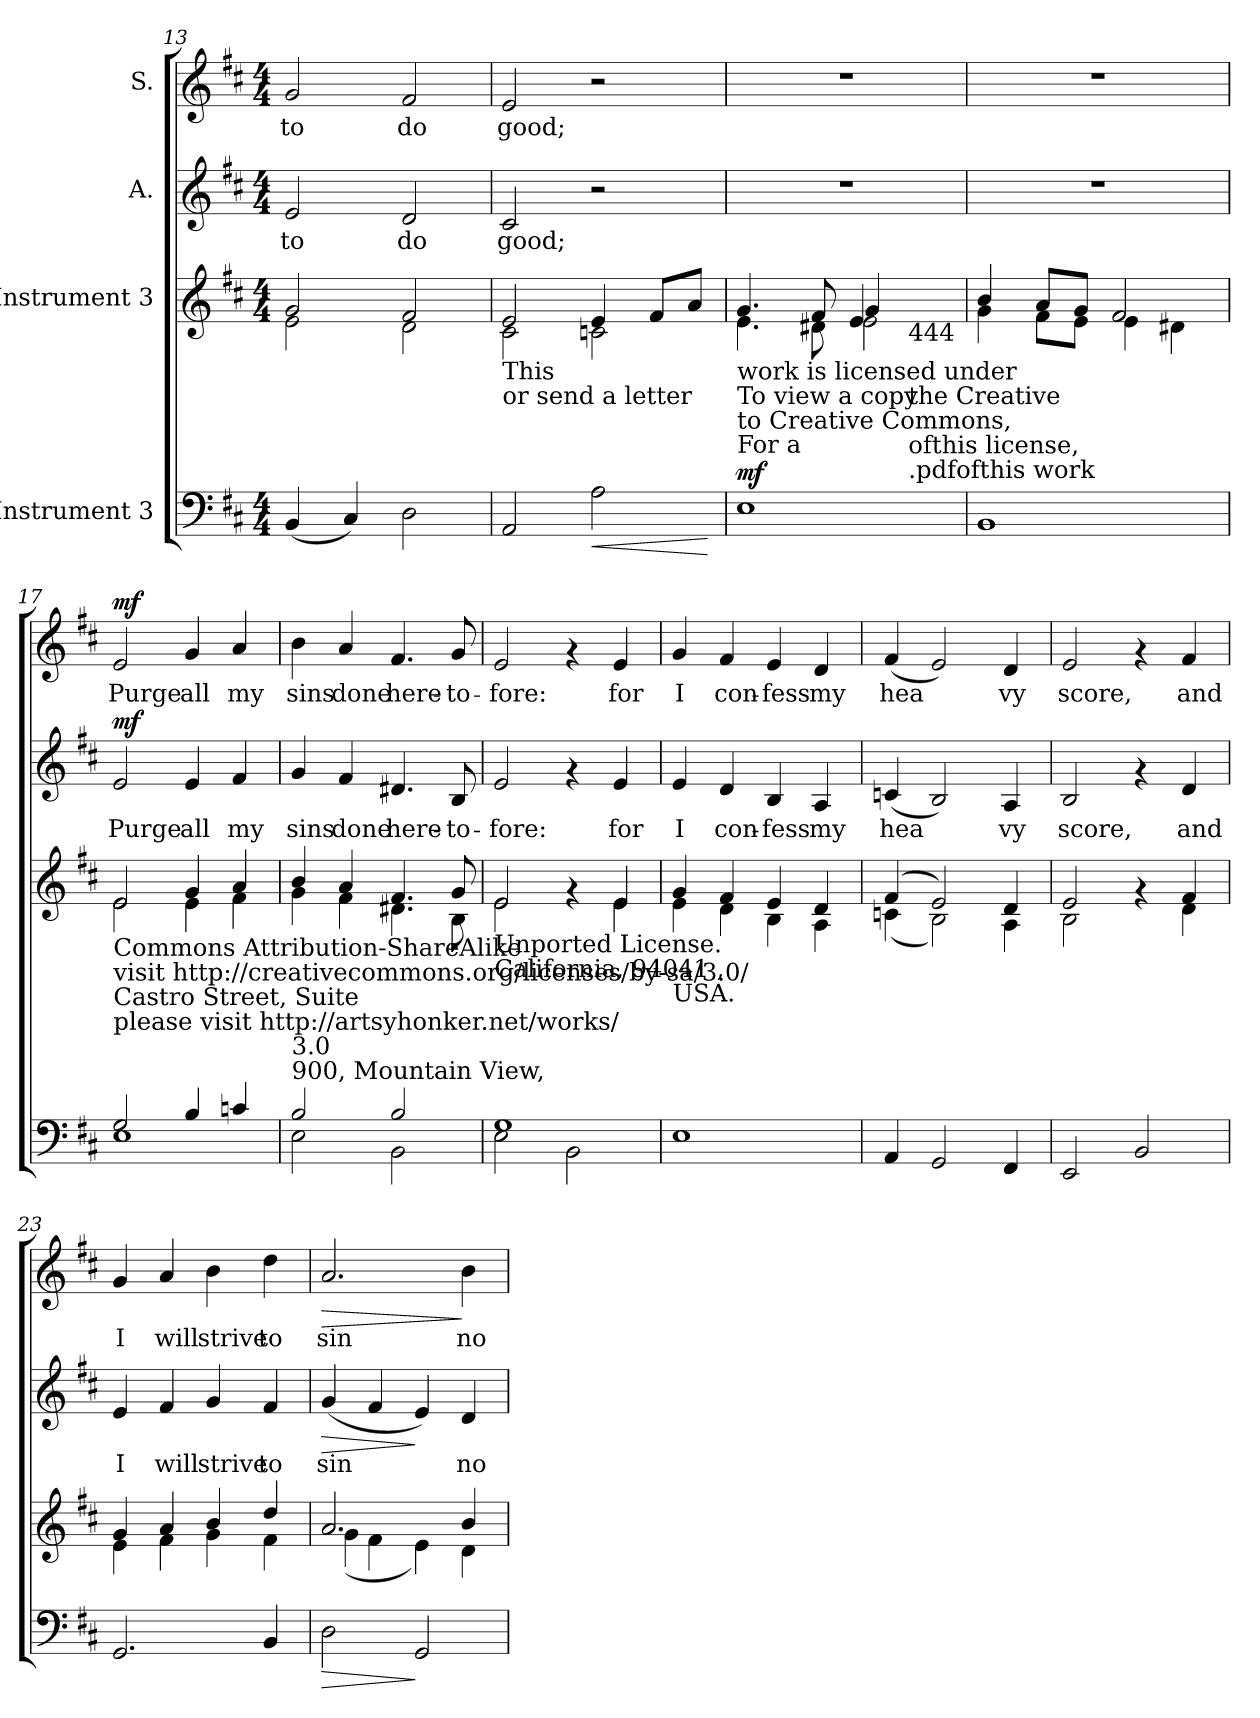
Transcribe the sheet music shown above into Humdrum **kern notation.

**kern	**dynam	**kern	**kern	**text	**dynam	**kern	**text	**dynam
*part4	*part4	*part3	*part2	*part2	*part2	*part1	*part1	*part1
*staff4	*staff4	*staff3	*staff2	*staff2	*staff2	*staff1	*staff1	*staff1
*I"Instrument 3	*	*I"Instrument 3	*I"A.	*	*	*I"S.	*	*
!!LO:LB:g=z
*clefF4	*	*clefG2	*clefG2	*	*	*clefG2	*	*
*k[f#c#]	*	*k[f#c#]	*k[f#c#]	*	*	*k[f#c#]	*	*
*D:	*	*D:	*D:	*	*	*D:	*	*
*M4/4	*	*M4/4	*M4/4	*	*	*M4/4	*	*
=13	=13	=13	=13	=13	=13	=13	=13	=13
*	*	*^	*	*	*	*	*	*
!	!	!	!	!	!LO:LY:b:cj	!	!	!LO:LY:b:cj	!
(<4BB/	.	2g/	2e\	2e/	to	.	2g/	to	.
4C#/)	.	.	.	.	.	.	.	.	.
!	!	!	!	!	!LO:LY:b:cj	!	!	!LO:LY:b:cj	!
2D\	.	2f#/	2d\	2d/	do	.	2f#/	do	.
=14	=14	=14	=14	=14	=14	=14	=14	=14	=14
!	!	!LO:TX:b:t=This	!	!	!	!	!	!	!
!	!	!LO:TX:b:t=or send a letter	!	!	!	!	!	!	!
!	!	!	!	!	!LO:LY:b:cj	!	!	!LO:LY:b:cj	!
2AA/	.	2e/	2c#\	2c#/	good;	.	2e/	good;	.
!	!LO:HP:b	!	!	!	!	!	!	!	!
2A\	<	4e/	2cn\	2r	.	.	2r	.	.
.	.	8f#/L	.	.	.	.	.	.	.
.	.	8a/J	.	.	.	.	.	.	.
*	*	*v	*v	*	*	*	*	*	*
.	[	.	.	.	.	.	.	.
=15	=15	=15	=15	=15	=15	=15	=15	=15
*	*	*^	*	*	*	*	*	*
*	*	*	*^	*	*	*	*	*	*
!	!	!LO:TX:b:t=work is licensed under	!	!	!	!	!	!	!	!
!	!	!LO:TX:b:t=To view a copy	!	!	!	!	!	!	!	!
!	!	!LO:TX:b:t=to Creative Commons,	!	!	!	!	!	!	!	!
!	!	!LO:TX:b:t=For a	!	!	!	!	!	!	!	!
!	!LO:DY:a	!	!	!	!	!	!	!	!	!
1E	mf	4.g/	4.e\	2ryy	1r	.	.	1r	.	.
.	.	8f#/	8d#X\	.	.	.	.	.	.	.
.	.	4e/	2e\	4g/	.	.	.	.	.	.
!	!	!LO:TX:b:t=the Creative	!	!	!	!	!	!	!	!
!	!	!LO:TX:b:t=ofthis license,	!	!	!	!	!	!	!	!
!	!	!LO:TX:b:t=444	!	!	!	!	!	!	!	!
!	!	!LO:TX:b:t=.pdfofthis work	!	!	!	!	!	!	!	!
.	.	4ryy	.	4ryy	.	.	.	.	.	.
*	*	*	*v	*v	*	*	*	*	*	*
=16	=16	=16	=16	=16	=16	=16	=16	=16	=16
1BB	.	4b/	4g\	1r	.	.	1r	.	.
.	.	8a/L	8f#\L	.	.	.	.	.	.
.	.	8g/J	8e\J	.	.	.	.	.	.
.	.	2f#/	4e\	.	.	.	.	.	.
.	.	.	4d#X\	.	.	.	.	.	.
=17	=17	=17	=17	=17	=17	=17	=17	=17	=17
*^	*	*	*	*	*	*	*	*	*
!	!	!	!LO:TX:b:t=Commons Attribution-ShareAlike	!	!	!	!	!	!	!
!	!	!	!LO:TX:b:t=visit http&colon;//creativecommons.org/licenses/by-sa/3.0/	!	!	!	!	!	!	!
!	!	!	!LO:TX:b:t=Castro Street, Suite	!	!	!	!	!	!	!
!	!	!	!LO:TX:b:t=please visit http&colon;//artsyhonker.net/works/	!	!	!	!	!	!	!
!	!	!	!	!	!	!LO:LY:b:cj	!LO:DY:a	!	!LO:LY:b:cj	!LO:DY:a
2G/	1E	.	2e/	2e\	2e/	Purge	mf	2e/	Purge	mf
!	!	!	!	!	!	!LO:LY:b:cj	!	!	!LO:LY:b:cj	!
4B/	.	.	4g/	4e\	4e/	all	.	4g/	all	.
!	!	!	!	!	!	!LO:LY:b:cj	!	!	!LO:LY:b:cj	!
4cn/	.	.	4a/	4f#\	4f#/	my	.	4a/	my	.
=18	=18	=18	=18	=18	=18	=18	=18	=18	=18	=18
!	!	!	!LO:TX:b:t=3.0	!	!	!	!	!	!	!
!	!	!	!LO:TX:b:t=900, Mountain View,	!	!	!	!	!	!	!
!	!	!	!	!	!	!LO:LY:b:cj	!	!	!LO:LY:b:cj	!
2B/	2E\	.	4b/	4g\	4g/	sins	.	4b\	sins	.
!	!	!	!	!	!	!LO:LY:b:cj	!	!	!LO:LY:b:cj	!
.	.	.	4a/	4f#\	4f#/	done	.	4a/	done	.
!	!	!	!	!	!	!LO:LY:b:cj	!	!	!LO:LY:b:cj	!
2B/	2BB\	.	4.f#/	4.d#X\	4.d#X/	here-	.	4.f#/	here-	.
!	!	!	!	!	!	!LO:LY:b:cj	!	!	!LO:LY:b:cj	!
.	.	.	8g/	8B\	8B/	-to-	.	8g/	-to-	.
=19	=19	=19	=19	=19	=19	=19	=19	=19	=19	=19
!	!	!	!LO:TX:b:t=Unported License.	!	!	!	!	!	!	!
!	!	!	!LO:TX:b:t=California, 94041 ,	!	!	!	!	!	!	!
!	!	!	!	!	!	!LO:LY:b:cj	!	!	!LO:LY:b:cj	!
1G	2E\	.	2e/	2e\	2e/	-fore:	.	2e/	-fore:	.
.	2BB\	.	4rf	4ryy	4rf	.	.	4rf	.	.
!	!	!	!	!	!	!LO:LY:b:cj	!	!	!LO:LY:b:cj	!
.	.	.	4e/	4e\	4e/	for	.	4e/	for	.
*v	*v	*	*	*	*	*	*	*	*	*
!!LO:PB:g=z
=20	=20	=20	=20	=20	=20	=20	=20	=20	=20
!	!	!LO:TX:b:t=USA.	!	!	!	!	!	!	!
!	!	!	!	!	!LO:LY:b:cj	!	!	!LO:LY:b:cj	!
1E	.	4g/	4e\	4e/	I	.	4g/	I	.
!	!	!	!	!	!LO:LY:b:cj	!	!	!LO:LY:b:cj	!
.	.	4f#/	4d\	4d/	con-	.	4f#/	con-	.
!	!	!	!	!	!LO:LY:b:cj	!	!	!LO:LY:b:cj	!
.	.	4e/	4B\	4B/	-fess	.	4e/	-fess	.
!	!	!	!	!	!LO:LY:b:cj	!	!	!LO:LY:b:cj	!
.	.	4d/	4A\	4A/	my	.	4d/	my	.
=21	=21	=21	=21	=21	=21	=21	=21	=21	=21
!	!	!	!	!	!LO:LY:b:cj	!	!	!LO:LY:b:cj	!
4AA/	.	(>4f#/	(<4cn\	(<4cn/	hea-	.	(<4f#/	hea-	.
!	!	!	!	!	!LO:LY:b:cj	!	!	!LO:LY:b:cj	!
2GG/	.	2e/)	2B\)	2B/)	--	.	2e/)	--	.
!	!	!	!	!	!LO:LY:b:cj	!	!	!LO:LY:b:cj	!
4FF#/	.	4d/	4A\	4A/	-vy	.	4d/	-vy	.
=22	=22	=22	=22	=22	=22	=22	=22	=22	=22
!	!	!	!	!	!LO:LY:b:cj	!	!	!LO:LY:b:cj	!
2EE/	.	2e/	2B\	2B/	score,	.	2e/	score,	.
2BB/	.	4rf	4ryy	4rf	.	.	4rf	.	.
!	!	!	!	!	!LO:LY:b:cj	!	!	!LO:LY:b:cj	!
.	.	4f#/	4d\	4d/	and	.	4f#/	and	.
=23	=23	=23	=23	=23	=23	=23	=23	=23	=23
!	!	!	!	!	!LO:LY:b:cj	!	!	!LO:LY:b:cj	!
2.GG/	.	4g/	4e\	4e/	I	.	4g/	I	.
!	!	!	!	!	!LO:LY:b:cj	!	!	!LO:LY:b:cj	!
.	.	4a/	4f#\	4f#/	will	.	4a/	will	.
!	!	!	!	!	!LO:LY:b:cj	!	!	!LO:LY:b:cj	!
.	.	4b/	4g\	4g/	strive	.	4b\	strive	.
!	!	!	!	!	!LO:LY:b:cj	!	!	!LO:LY:b:cj	!
4BB/	.	4dd/	4f#\	4f#/	to	.	4dd\	to	.
=24	=24	=24	=24	=24	=24	=24	=24	=24	=24
!	!LO:HP:b	!	!	!	!LO:LY:b:cj	!LO:HP:b	!	!LO:LY:b:cj	!LO:HP:b
2D\	>	2.a/	(<4g\	(<4g/	sin	>	2.a/	sin	>
!	!	!	!	!	!LO:LY:b:cj	!	!	!	!
.	.	.	4f#\	4f#/	.	.	.	.	.
!	!	!	!	!	!LO:LY:b:cj	!	!	!	!
2GG/	]	.	4e\)	4e/)	.	]	.	.	.
!	!	!	!	!	!LO:LY:b:cj	!	!	!LO:LY:b:cj	!
.	.	4b/	4d\	4d/	no	.	4b\	no	]
*	*	*v	*v	*	*	*	*	*	*
=	=	=	=	=	=	=	=	=
*-	*-	*-	*-	*-	*-	*-	*-	*-
